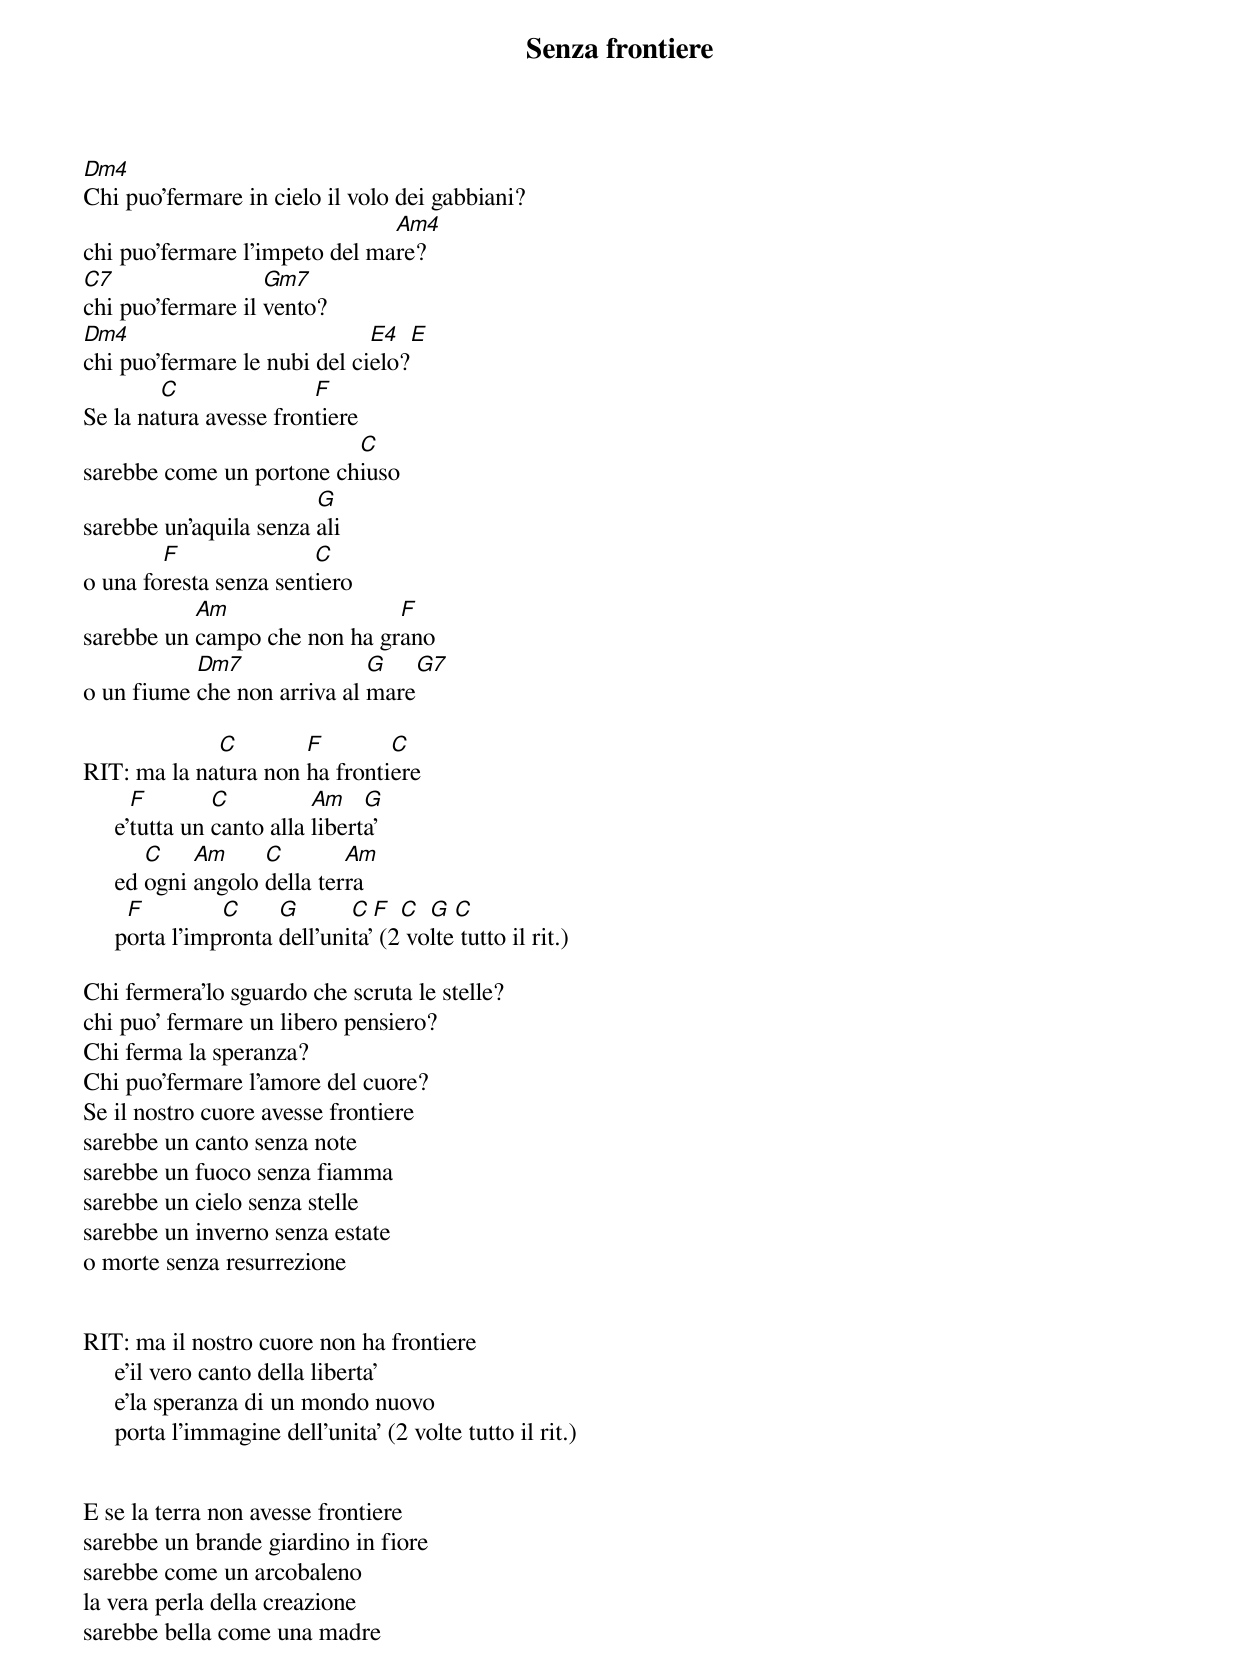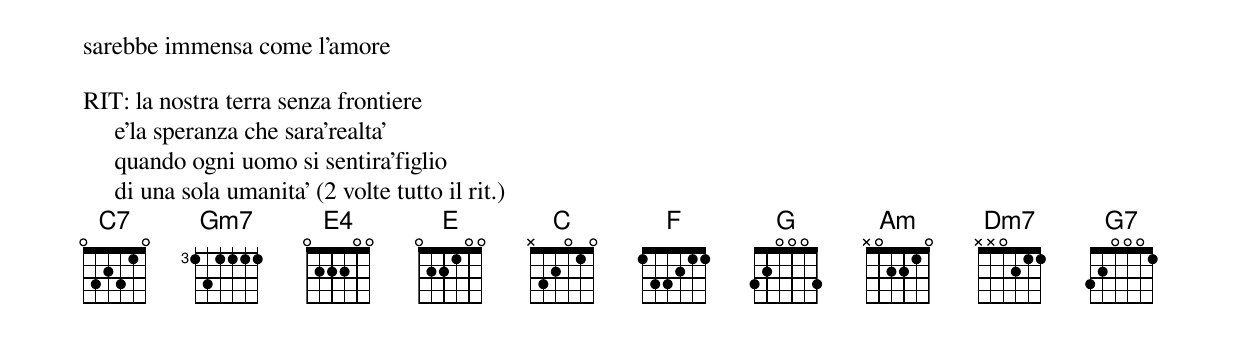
Senza frontiere

Dm4
Chi puo'fermare in cielo il volo dei gabbiani?
                               Am4
chi puo'fermare l'impeto del mare?
C7                 Gm7
chi puo'fermare il vento?
Dm4                           E4  E
chi puo'fermare le nubi del cielo?
        C               F
Se la natura avesse frontiere
                          C
sarebbe come un portone chiuso
                        G
sarebbe un'aquila senza ali
        F               C
o una foresta senza sentiero
           Am                 F
sarebbe un campo che non ha grano
           Dm7               G    G7
o un fiume che non arriva al mare

             C        F        C
RIT: ma la natura non ha frontiere
       F        C          Am    G
     e'tutta un canto alla liberta'
        C    Am     C        Am
     ed ogni angolo della terra
      F         C     G       C  F  C  G  C
     porta l'impronta dell'unita' (2 volte tutto il rit.)

Chi fermera'lo sguardo che scruta le stelle?
chi puo' fermare un libero pensiero?
Chi ferma la speranza?
Chi puo'fermare l'amore del cuore?
Se il nostro cuore avesse frontiere
sarebbe un canto senza note
sarebbe un fuoco senza fiamma
sarebbe un cielo senza stelle
sarebbe un inverno senza estate
o morte senza resurrezione


RIT: ma il nostro cuore non ha frontiere
     e'il vero canto della liberta'
     e'la speranza di un mondo nuovo
     porta l'immagine dell'unita' (2 volte tutto il rit.)


E se la terra non avesse frontiere
sarebbe un brande giardino in fiore
sarebbe come un arcobaleno
la vera perla della creazione
sarebbe bella come una madre
sarebbe immensa come l'amore

RIT: la nostra terra senza frontiere
     e'la speranza che sara'realta'
     quando ogni uomo si sentira'figlio
     di una sola umanita' (2 volte tutto il rit.)
